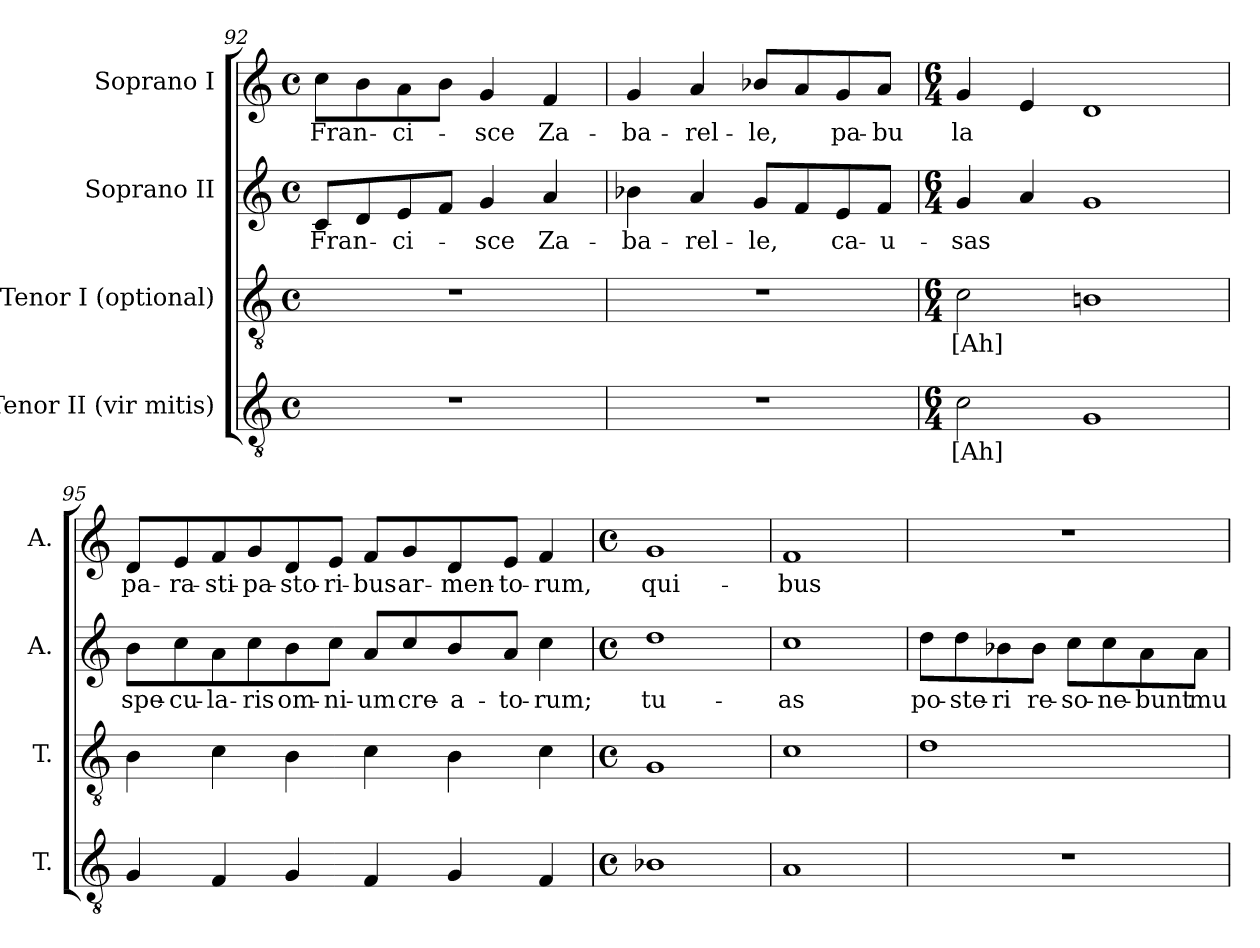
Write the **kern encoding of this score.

**kern	**text	**kern	**text	**kern	**text	**kern	**text
*part4	*part4	*part3	*part3	*part2	*part2	*part1	*part1
*staff4	*staff4	*staff3	*staff3	*staff2	*staff2	*staff1	*staff1
*I"Tenor II (vir mitis)	*	*I"Tenor I (optional)	*	*I"Soprano II	*	*I"Soprano I	*
*I'T.	*	*I'T.	*	*I'A.	*	*I'A.	*
*clefGv2	*	*clefGv2	*	*clefG2	*	*clefG2	*
*ITrd7c12	*	*ITrd7c12	*	*	*	*	*
*k[]	*	*k[]	*	*k[]	*	*k[]	*
*C:	*	*C:	*	*C:	*	*C:	*
*M4/4	*	*M4/4	*	*M4/4	*	*M4/4	*
*met(c)	*	*met(c)	*	*met(c)	*	*met(c)	*
=92	=92	=92	=92	=92	=92	=92	=92
!	!	!	!	!	!LO:LY:b:color=#000000	!	!
!	!	!	!	!	!	!	!LO:LY:b:color=#000000
1r	.	1r	.	8ci/L	Fran-	8cci\L	Fran-
.	.	.	.	8di/	.	8bi\	.
!	!	!	!	!	!LO:LY:b:color=#000000	!	!
!	!	!	!	!	!	!	!LO:LY:b:color=#000000
.	.	.	.	8ei/	-ci-	8ai\	-ci-
.	.	.	.	8fi/J	.	8bi\J	.
!	!	!	!	!	!LO:LY:b:color=#000000	!	!
!	!	!	!	!	!	!	!LO:LY:b:color=#000000
.	.	.	.	4gi/	-sce	4gi/	-sce
!	!	!	!	!	!LO:LY:b:color=#000000	!	!
!	!	!	!	!	!	!	!LO:LY:b:color=#000000
.	.	.	.	4ai/	Za-	4fi/	Za-
=93	=93	=93	=93	=93	=93	=93	=93
!	!	!	!	!	!LO:LY:b:color=#000000	!	!
!	!	!	!	!	!	!	!LO:LY:b:color=#000000
1r	.	1r	.	4b-Xi\	-ba-	4gi/	-ba-
!	!	!	!	!	!LO:LY:b:color=#000000	!	!
!	!	!	!	!	!	!	!LO:LY:b:color=#000000
.	.	.	.	4ai/	-rel-	4ai/	-rel-
!	!	!	!	!	!LO:LY:b:color=#000000	!	!
!	!	!	!	!	!	!	!LO:LY:b:color=#000000
.	.	.	.	8gi/L	-le,	8b-Xi/L	-le,
.	.	.	.	8fi/	.	8ai/	.
!	!	!	!	!	!LO:LY:b:color=#000000	!	!
!	!	!	!	!	!	!	!LO:LY:b:color=#000000
.	.	.	.	8ei/	ca-	8gi/	pa-
!	!	!	!	!	!LO:LY:b:color=#000000	!	!
!	!	!	!	!	!	!	!LO:LY:b:color=#000000
.	.	.	.	8fi/J	-u-	8ai/J	-bu
!!LO:LB:g=z
=94	=94	=94	=94	=94	=94	=94	=94
*M6/4	*	*M6/4	*	*M6/4	*	*M6/4	*
!	!LO:LY:b:color=#000000	!	!	!	!	!	!
!	!	!	!LO:LY:b:color=#000000	!	!	!	!
!	!	!	!	!	!LO:LY:b:color=#000000	!	!
!	!	!	!	!	!	!	!LO:LY:b:color=#000000
2Ci\	[Ah]	2Ci\	[Ah]	4gi/	-sas	4gi/	la
.	.	.	.	4ai/	.	4ei/	.
1GGi	.	1BBni	.	1gi	.	1di	.
=95	=95	=95	=95	=95	=95	=95	=95
!	!	!	!	!	!LO:LY:b:color=#000000	!	!
!	!	!	!	!	!	!	!LO:LY:b:color=#000000
4GGi/	.	4BBi\	.	8bi\L	spe-	8di/L	pa-
!	!	!	!	!	!LO:LY:b:color=#000000	!	!
!	!	!	!	!	!	!	!LO:LY:b:color=#000000
.	.	.	.	8cci\	-cu-	8ei/	-ra-
!	!	!	!	!	!LO:LY:b:color=#000000	!	!
!	!	!	!	!	!	!	!LO:LY:b:color=#000000
4FFi/	.	4Ci\	.	8ai\	-la-	8fi/	-sti-
!	!	!	!	!	!LO:LY:b:color=#000000	!	!
!	!	!	!	!	!	!	!LO:LY:b:color=#000000
.	.	.	.	8cci\	-ris	8gi/	-pa-
!	!	!	!	!	!LO:LY:b:color=#000000	!	!
!	!	!	!	!	!	!	!LO:LY:b:color=#000000
4GGi/	.	4BBi\	.	8bi\	om-	8di/	-sto-
!	!	!	!	!	!LO:LY:b:color=#000000	!	!
!	!	!	!	!	!	!	!LO:LY:b:color=#000000
.	.	.	.	8cci\J	-ni-	8ei/J	-ri-
!	!	!	!	!	!LO:LY:b:color=#000000	!	!
!	!	!	!	!	!	!	!LO:LY:b:color=#000000
4FFi/	.	4Ci\	.	8ai/L	-um	8fi/L	-bus
!	!	!	!	!	!LO:LY:b:color=#000000	!	!
!	!	!	!	!	!	!	!LO:LY:b:color=#000000
.	.	.	.	8cci/	cre-	8gi/	ar-
!	!	!	!	!	!LO:LY:b:color=#000000	!	!
!	!	!	!	!	!	!	!LO:LY:b:color=#000000
4GGi/	.	4BBi\	.	8bi/	-a-	8di/	-men-
!	!	!	!	!	!LO:LY:b:color=#000000	!	!
!	!	!	!	!	!	!	!LO:LY:b:color=#000000
.	.	.	.	8ai/J	-to-	8ei/J	-to-
!	!	!	!	!	!LO:LY:b:color=#000000	!	!
!	!	!	!	!	!	!	!LO:LY:b:color=#000000
4FFi/	.	4Ci\	.	4cci\	-rum;	4fi/	-rum,
=96	=96	=96	=96	=96	=96	=96	=96
*M4/4	*	*M4/4	*	*M4/4	*	*M4/4	*
*met(c)	*	*met(c)	*	*met(c)	*	*met(c)	*
!	!	!	!	!	!LO:LY:b:color=#000000	!	!
!	!	!	!	!	!	!	!LO:LY:b:color=#000000
1BB-Xi	.	1GGi	.	1ddi	tu-	1gi	qui-
=97	=97	=97	=97	=97	=97	=97	=97
!	!	!	!	!	!LO:LY:b:color=#000000	!	!
!	!	!	!	!	!	!	!LO:LY:b:color=#000000
1AAi	.	1Ci	.	1cci	-as	1fi	-bus
=98	=98	=98	=98	=98	=98	=98	=98
!	!	!	!	!	!LO:LY:b:color=#000000	!	!
1r	.	1Di	.	8ddi\L	po-	1r	.
!	!	!	!	!	!LO:LY:b:color=#000000	!	!
.	.	.	.	8ddi\	-ste-	.	.
!	!	!	!	!	!LO:LY:b:color=#000000	!	!
.	.	.	.	8b-Xi\	-ri	.	.
!	!	!	!	!	!LO:LY:b:color=#000000	!	!
.	.	.	.	8b-i\J	re-	.	.
!	!	!	!	!	!LO:LY:b:color=#000000	!	!
.	.	.	.	8cci\L	-so-	.	.
!	!	!	!	!	!LO:LY:b:color=#000000	!	!
.	.	.	.	8cci\	-ne-	.	.
!	!	!	!	!	!LO:LY:b:color=#000000	!	!
.	.	.	.	8ai\	-bunt	.	.
!	!	!	!	!	!LO:LY:b:color=#000000	!	!
.	.	.	.	8ai\J	mu-	.	.
=	=	=	=	=	=	=	=
*-	*-	*-	*-	*-	*-	*-	*-
